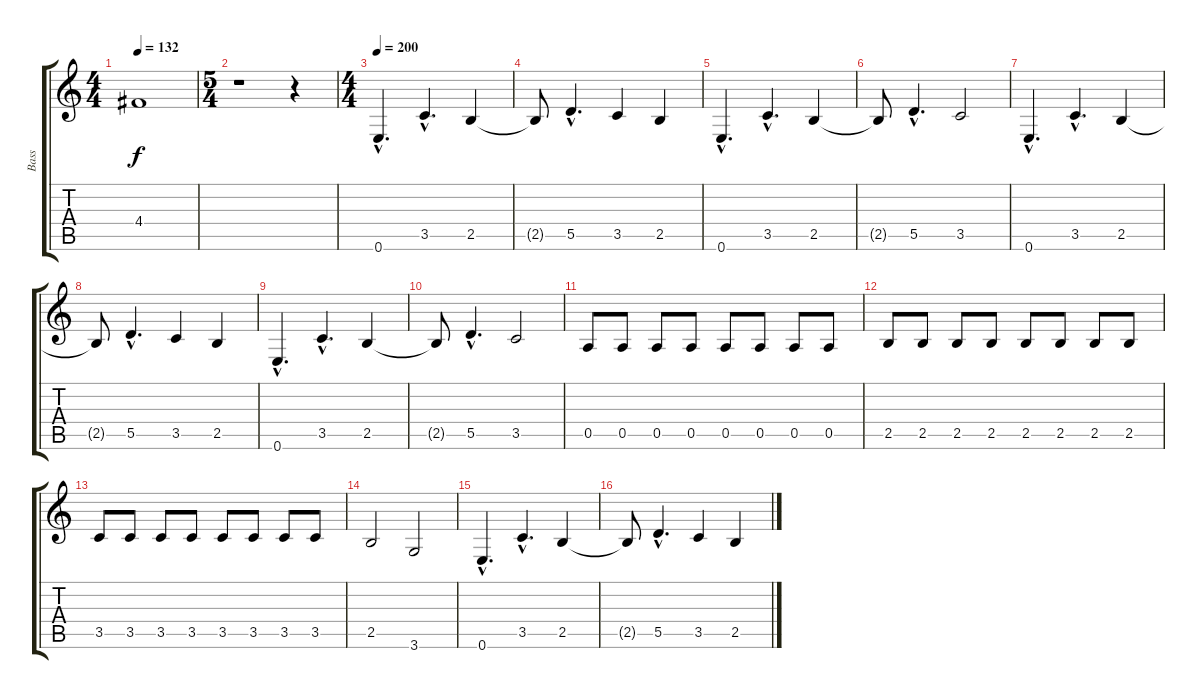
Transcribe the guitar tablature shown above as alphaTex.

\track ("Bass" "Bass") {instrument electricbassfinger}
\staff {score tabs}
\tuning (E4 B3 G3 D3 A2 E2) {hide}
\ts (4 4)
\tempo 132
\clef g2
\ks c
4.4{t}.1{dy f} |
\ts (5 4)
r.1 r.4 |
\ts (4 4)
\tempo 200
0.6{hac}.4{d} 3.5{hac}.4{d} 2.5.4 |
2.5{t}.8 5.5{hac}.4{d} 3.5.4 2.5.4 |
0.6{hac}.4{d} 3.5{hac}.4{d} 2.5.4 |
2.5{t}.8 5.5{hac}.4{d} 3.5.2 |
0.6{hac}.4{d} 3.5{hac}.4{d} 2.5.4 |
2.5{t}.8 5.5{hac}.4{d} 3.5.4 2.5.4 |
0.6{hac}.4{d} 3.5{hac}.4{d} 2.5.4 |
2.5{t}.8 5.5{hac}.4{d} 3.5.2 |
0.5.8 0.5.8 0.5.8 0.5.8 0.5.8 0.5.8 0.5.8 0.5.8 |
2.5.8 2.5.8 2.5.8 2.5.8 2.5.8 2.5.8 2.5.8 2.5.8 |
3.5.8 3.5.8 3.5.8 3.5.8 3.5.8 3.5.8 3.5.8 3.5.8 |
2.5.2 3.6.2 |
0.6{hac}.4{d} 3.5{hac}.4{d} 2.5.4 |
2.5{t}.8 5.5{hac}.4{d} 3.5.4 2.5.4
